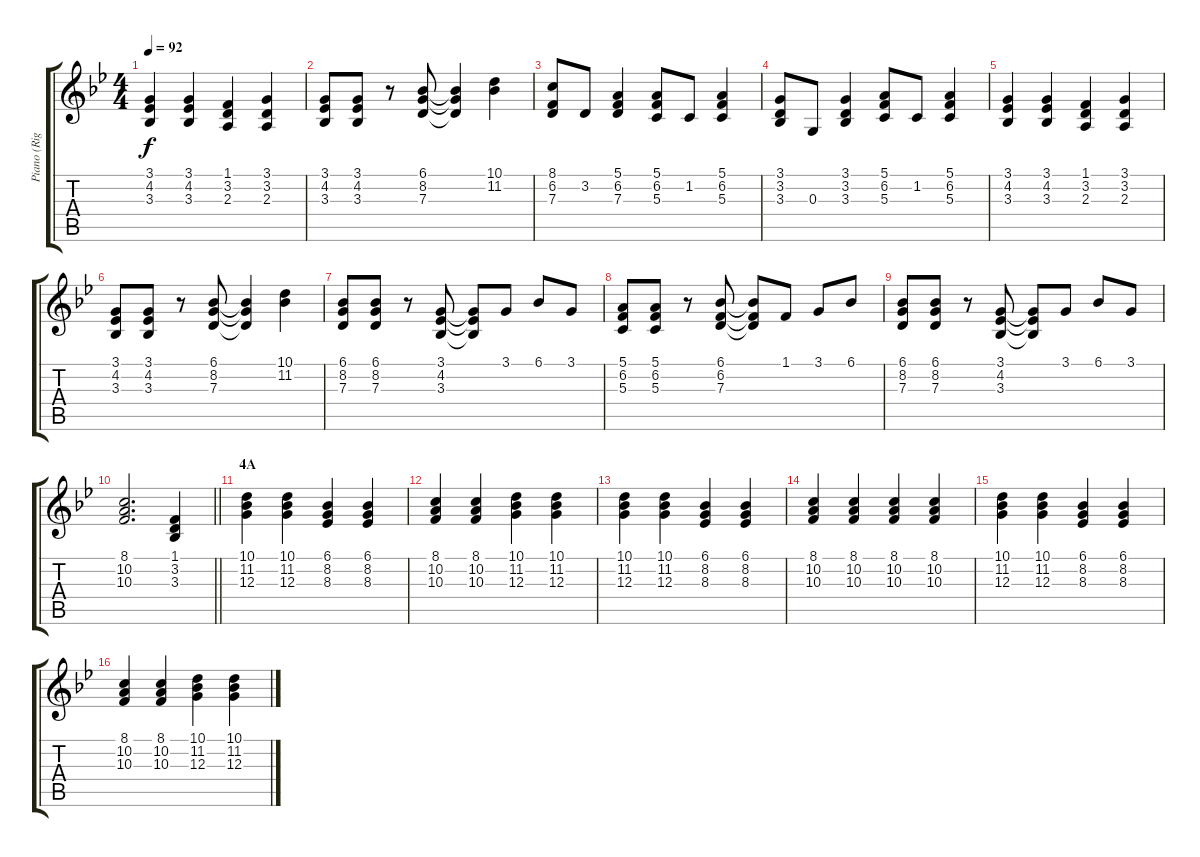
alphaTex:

\track ("Piano (Right Hand)" "Piano (Rig") {instrument acousticgrandpiano}
\staff {score tabs}
\tuning (E4 B3 G3 D3 A2 E2) {hide}
\ts (4 4)
\tempo 92
\clef g2
\ks bb
(3.1 4.2 3.3).4{dy f} (3.1 4.2 3.3).4 (1.1 3.2 2.3).4 (3.1 3.2 2.3).4 |
(3.1 4.2 3.3).8 (3.1 4.2 3.3).8 r.8 (6.1 8.2 7.3).8 (6.1{t} 8.2{t} 7.3{t}).4 (10.1 11.2).4 |
(8.1 6.2 7.3).8 3.2.8 (5.1 6.2 7.3).4 (5.1 6.2 5.3).8 1.2.8 (5.1 6.2 5.3).4 |
(3.1 3.2 3.3).8 0.3.8 (3.1 3.2 3.3).4 (5.1 6.2 5.3).8 1.2.8 (5.1 6.2 5.3).4 |
(3.1 4.2 3.3).4 (3.1 4.2 3.3).4 (1.1 3.2 2.3).4 (3.1 3.2 2.3).4 |
(3.1 4.2 3.3).8 (3.1 4.2 3.3).8 r.8 (6.1 8.2 7.3).8 (6.1{t} 8.2{t} 7.3{t}).4 (10.1 11.2).4 |
(6.1 8.2 7.3).8 (6.1 8.2 7.3).8 r.8 (3.1 4.2 3.3).8 (3.1{t} 4.2{t} 3.3{t}).8 3.1.8 6.1.8 3.1.8 |
(5.1 6.2 5.3).8 (5.1 6.2 5.3).8 r.8 (6.1 6.2 7.3).8 (6.1{t} 6.2{t} 7.3{t}).8 1.1.8 3.1.8 6.1.8 |
(6.1 8.2 7.3).8 (6.1 8.2 7.3).8 r.8 (3.1 4.2 3.3).8 (3.1{t} 4.2{t} 3.3{t}).8 3.1.8 6.1.8 3.1.8 |
\barLineRight lightlight
(8.1 10.2 10.3).2{d} (1.1 3.2 3.3).4 |
\section ("" "4A")
(10.1 11.2 12.3).4 (10.1 11.2 12.3).4 (6.1 8.2 8.3).4 (6.1 8.2 8.3).4 |
(8.1 10.2 10.3).4 (8.1 10.2 10.3).4 (10.1 11.2 12.3).4 (10.1 11.2 12.3).4 |
(10.1 11.2 12.3).4 (10.1 11.2 12.3).4 (6.1 8.2 8.3).4 (6.1 8.2 8.3).4 |
(8.1 10.2 10.3).4 (8.1 10.2 10.3).4 (8.1 10.2 10.3).4 (8.1 10.2 10.3).4 |
(10.1 11.2 12.3).4 (10.1 11.2 12.3).4 (6.1 8.2 8.3).4 (6.1 8.2 8.3).4 |
(8.1 10.2 10.3).4 (8.1 10.2 10.3).4 (10.1 11.2 12.3).4 (10.1 11.2 12.3).4
